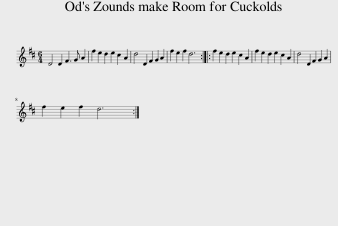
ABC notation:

X:1
L:1/8
M:6/4
I:linebreak $
K:D
V:1 treble
V:1
 D4 D2 F3 G A2 | f2 e2 d2 e2 c2 A2 | d4 D2 F2 G2 A2 | f2 e2 f2 d6 :: f2 e2 d2 e2 c2 A2 | %5
 f2 e2 d2 e2 c2 A2 | d4 D2 F2 G2 A2 |$ f2 e2 f2 d6 :| %8
